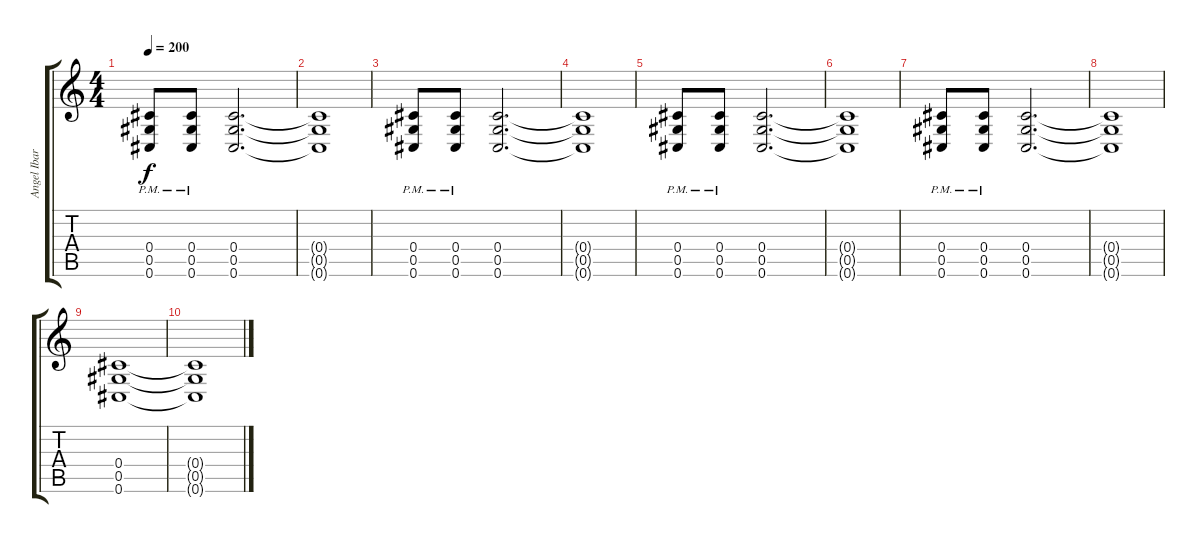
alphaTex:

\track ("Angel Ibarra" "Angel Ibar") {instrument distortionguitar}
\staff {score tabs}
\tuning (Eb4 Bb3 Gb3 Db3 Ab2 Db2) {hide}
\ts (4 4)
\tempo 200
\clef g2
\ks c
(0.4{pm} 0.5{pm} 0.6{pm}).8{dy f} (0.4{pm} 0.5{pm} 0.6{pm}).8 (0.4 0.5 0.6).2{d} |
(0.4{t} 0.5{t} 0.6{t}).1 |
(0.4{pm} 0.5{pm} 0.6{pm}).8 (0.4{pm} 0.5{pm} 0.6{pm}).8 (0.4 0.5 0.6).2{d} |
(0.4{t} 0.5{t} 0.6{t}).1 |
(0.4{pm} 0.5{pm} 0.6{pm}).8 (0.4{pm} 0.5{pm} 0.6{pm}).8 (0.4 0.5 0.6).2{d} |
(0.4{t} 0.5{t} 0.6{t}).1 |
(0.4{pm} 0.5{pm} 0.6{pm}).8 (0.4{pm} 0.5{pm} 0.6{pm}).8 (0.4 0.5 0.6).2{d} |
(0.4{t} 0.5{t} 0.6{t}).1 |
(0.4 0.5 0.6).1 |
(0.4{t} 0.5{t} 0.6{t}).1
